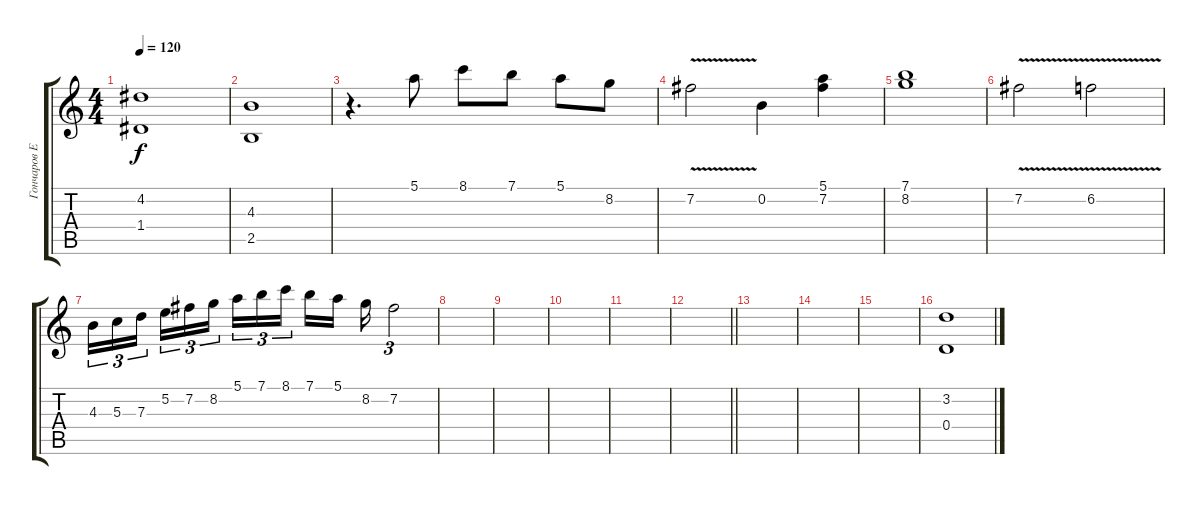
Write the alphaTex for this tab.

\track ("Гончаров Евгений" "Гончаров Е") {instrument overdrivenguitar}
\staff {score tabs}
\tuning (E4 B3 G3 D3 A2 E2) {hide}
\ts (4 4)
\tempo 120
\clef g2
\ks c
(4.2 1.4).1{dy f} |
(4.3 2.5).1 |
r.4{d} 5.1.8 8.1.8 7.1.8 5.1.8 8.2.8 |
7.2{v}.2 0.2.4 (5.1 7.2).4 |
(7.1 8.2).1 |
7.2{v}.2 6.2{v}.2 |
4.3.16{tu (3 2)} 5.3.16{tu (3 2)} 7.3.16{tu (3 2) beam splitsecondary} 5.2.16{tu (3 2)} 7.2.16{tu (3 2)} 8.2.16{tu (3 2)} 5.1.16{tu (3 2)} 7.1.16{tu (3 2)} 8.1.16{tu (3 2) beam splitsecondary} 7.1.16 5.1.16 8.2.16 7.2.2{tu (3 2)} |
|
|
|
|
\barLineRight lightlight
|
|
|
|
(3.2 0.4).1
